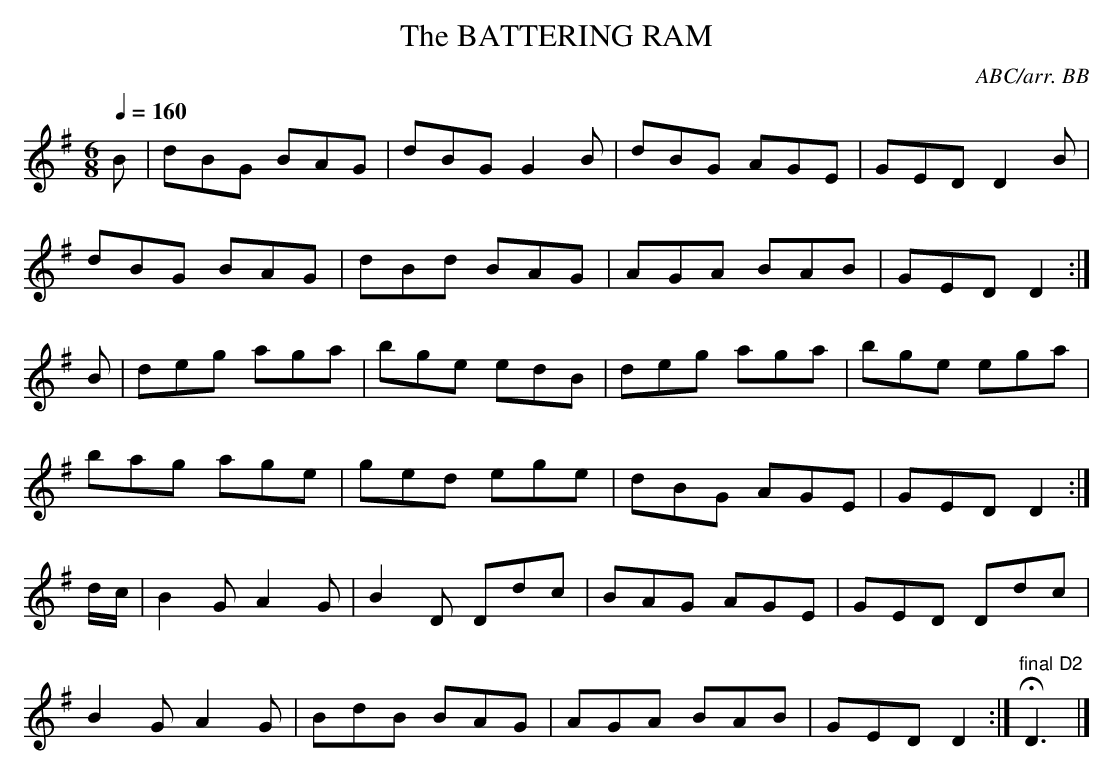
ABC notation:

X:1
T:BATTERING RAM, The
C:ABC/arr. BB
M:6/8
Q:1/4=160
L:1/8
K:G
B|dBG BAG|dBG G2B|dBG AGE|GED D2B|
dBG BAG|dBd BAG|AGA BAB|GED D2 :|
B|deg aga|bge edB|deg aga|bge ega|
bag age|ged ege|dBG AGE|GED D2 :|
d/c/|B2G A2G|B2D Ddc|BAG AGE|GED Ddc|
B2G A2G|BdB BAG|AGA BAB|GED D2 :|\
"final D2" HD3|]
